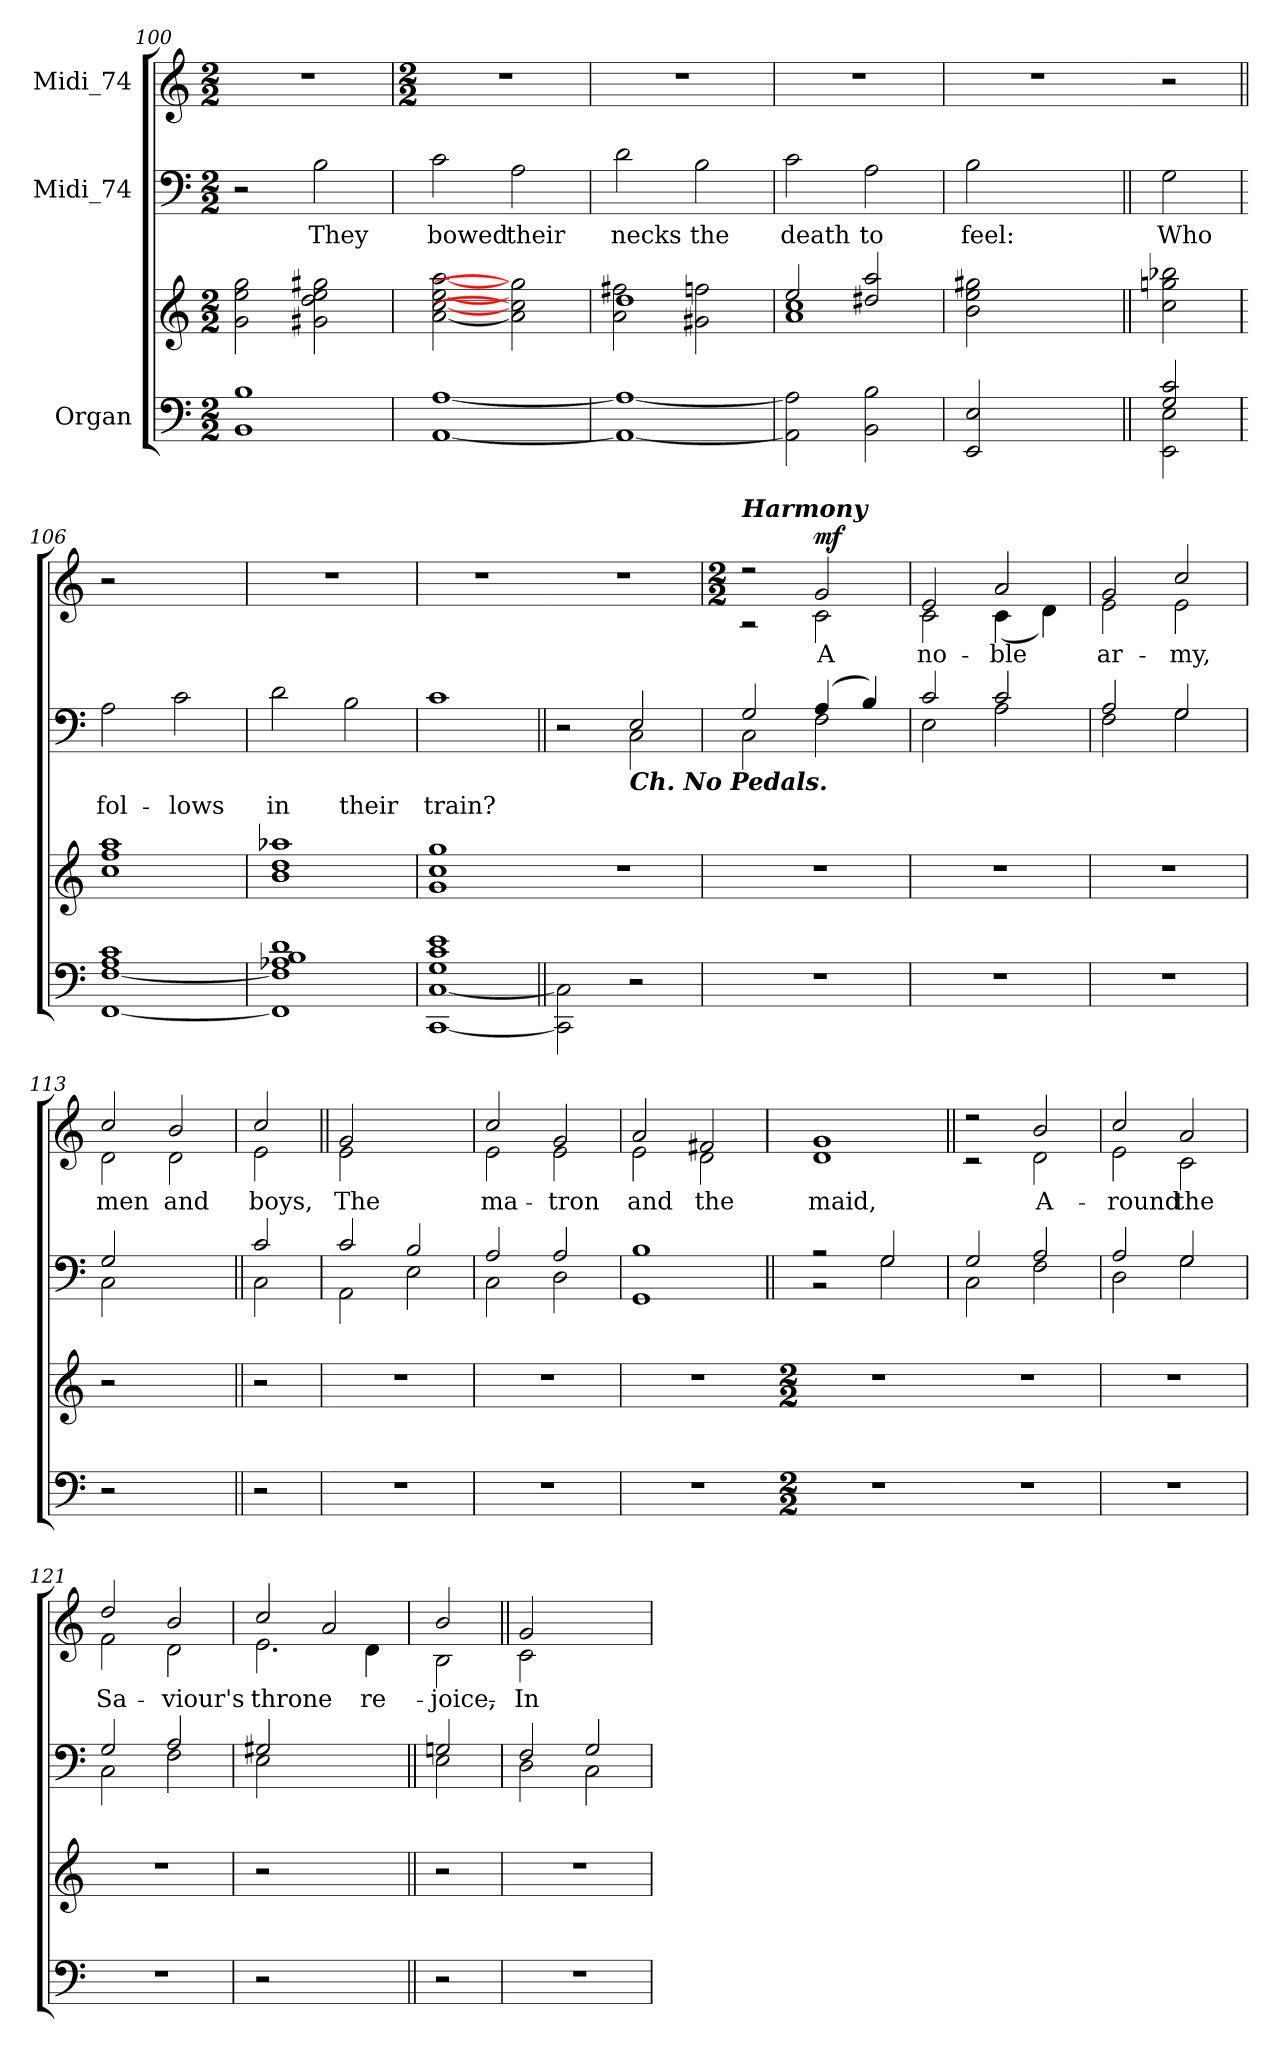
**kern	**kern	**kern	**text	**kern	**text	**dynam
*part3	*part3	*part2	*part2	*part1	*part1	*part1
*staff4	*staff3	*staff2	*staff2	*staff1	*staff1	*staff1
*I"Organ	*	*I"Midi_74	*	*I"Midi_74	*	*
!!LO:LB:g=z
*clefF4	*clefG2	*clefF4	*	*clefG2	*	*
*k[]	*k[]	*k[]	*	*k[]	*	*
*C:	*C:	*C:	*	*C:	*	*
*M2/2	*M2/2	*M2/2	*	*M2/2	*	*
=100	=100	=100	=100	=100	=100	=100
*^	*^	*	*	*	*	*
1ryy	1BB\ 1B\	1ryy	2g\ 2ee\ 2gg\	2r	.	1r	.	.
!	!	!	!	!	!LO:LY:b	!	!	!
.	.	.	2g#X\ 2dd\ 2ee\ 2gg#X\	2B	They	.	.	.
!!LO:LB:g=z
=101	=101	=101	=101	=101	=101	=101	=101	=101
*	*	*	*	*	*	*M2/2	*	*
!	!	!	!	!	!LO:LY:b	!	!	!
1ryy	[1AA\ [1A\	1ryy	[2a\ [2cc\ [2ee\ [2aa\	2c	bowed	1r	.	.
!	!	!	!	!	!LO:LY:b	!	!	!
.	.	.	2a\] 2cc#\] 2gg\]	2A	their	.	.	.
=102	=102	=102	=102	=102	=102	=102	=102	=102
!	!	!	!	!	!LO:LY:b	!	!	!
1ryy	1AA\_ 1A\_	1dd/	2a\ 2ff#X\	2d	necks	1r	.	.
!	!	!	!	!	!LO:LY:b	!	!	!
.	.	.	2g#X\ 2ffn\	2B	the	.	.	.
=103	=103	=103	=103	=103	=103	=103	=103	=103
!	!	!	!	!	!LO:LY:b	!	!	!
1ryy	2AA\] 2A\]	2ee/	1a\ 1cc\	2c	death	1r	.	.
!	!	!	!	!	!LO:LY:b	!	!	!
.	2BB\ 2B\	2dd#X/ 2aa/	.	2A	to	.	.	.
=104	=104	=104	=104	=104	=104	=104	=104	=104
!	!	!	!	!	!LO:LY:b	!	!	!
2EE/ 2E/	2ryy	2ryy	2b\ 2ee\ 2gg#X\	2B	feel:	1r	.	.
2ryy	2ryy	2ryy	2ryy	2ryy	.	.	.	.
=105||	=105||	=105||	=105||	=105||	=105	=105	=105	=105
!	!	!	!	!	!LO:LY:b	!	!	!
2G/ 2c/	2EE\ 2E\	2ryy	2cc\ 2ggn\ 2bb-X\	2G	Who	2r	.	.
=106	=106	=106	=106	=106	=106||	=106||	=106||	=106||
!	!	!	!	!	!LO:LY:b	!	!	!
1A/ 1c/	[1FF\ [1F\	1ryy	1cc\ 1ff\ 1aa\	2A	fol-	2r	.	.
!	!	!	!	!	!LO:LY:b	!	!	!
.	.	.	.	2c	-lows	2ryy	.	.
=107	=107	=107	=107	=107	=107	=107	=107	=107
!	!	!	!	!	!LO:LY:b	!	!	!
1A-X/ 1B/ 1d/	1FF\] 1F\]	1ryy	1b\ 1dd\ 1aa-X\	2d	in	1r	.	.
!	!	!	!	!	!LO:LY:b	!	!	!
.	.	.	.	2B	their	.	.	.
=108	=108	=108	=108	=108	=108	=108	=108	=108
!	!	!	!	!	!LO:LY:b	!	!	!
1G/ 1c/ 1e/	[1CC\ [1C\	1ryy	1g\ 1cc\ 1gg\	1c	train?	1r	.	.
*v	*v	*	*	*	*	*	*	*
*	*v	*v	*	*	*	*	*
!!LO:LB:g=z
=109||	=109||	=109||	=109	=109	=109	=109
*	*	*^	*	*	*	*
2CC\] 2C\]	1r	2r	2ryy	.	1r	.	.
!	!	!LO:TX:b:Bi:t=Ch. No Pedals.	!	!	!	!	!
2r	.	2E/	2C\	.	.	.	.
!!LO:LB:g=z
=110	=110	=110	=110	=110	=110	=110	=110
*	*	*	*	*	*k[]	*	*
*	*	*	*	*	*C:	*	*
*	*	*	*	*	*M2/2	*	*
*	*	*	*	*	*^	*	*
!	!	!	!	!	!LO:TX:a:Bi:t=Harmony	!	!	!
1r	1r	2G/	2C\	.	2r	2r	.	.
!	!	!	!	!	!	!	!LO:LY:b	!LO:DY:b
.	.	(>4A/	2F\	.	2g/	2c\	A	mf
.	.	4B/)	.	.	.	.	.	.
=111	=111	=111	=111	=111	=111	=111	=111	=111
!	!	!	!	!	!	!	!LO:LY:b	!
1r	1r	2c/	2E\	.	2e/	2c\	no-	.
!	!	!	!	!	!	!	!LO:LY:b	!
.	.	2c/	2A\	.	2a/	(<4c\	-ble	.
.	.	.	.	.	.	4d\)	.	.
=112	=112	=112	=112	=112	=112	=112	=112	=112
!	!	!	!	!	!	!	!LO:LY:b	!
1r	1r	2A/	2F\	.	2g/	2e\	ar-	.
!	!	!	!	!	!	!	!LO:LY:b	!
.	.	2G/	2G\	.	2cc/	2e\	-my,	.
=113	=113	=113	=113	=113	=113	=113	=113	=113
!	!	!	!	!	!	!	!LO:LY:b	!
2r	2r	2G/	2C\	.	2cc/	2d\	men	.
!	!	!	!	!	!	!	!LO:LY:b	!
2ryy	2ryy	2ryy	2ryy	.	2b/	2d\	and	.
=114||	=114||	=114||	=114||	=114	=114	=114	=114	=114
!	!	!	!	!	!	!	!LO:LY:b	!
2r	2r	2c/	2C\	.	2cc/	2e\	boys,	.
=115	=115	=115	=115	=115||	=115||	=115||	=115||	=115||
!	!	!	!	!	!	!	!LO:LY:b	!
1r	1r	2c/	2AA\	.	2g/	2e\	The	.
.	.	2B/	2E\	.	2ryy	2ryy	.	.
=116	=116	=116	=116	=116	=116	=116	=116	=116
!	!	!	!	!	!	!	!LO:LY:b	!
1r	1r	2A/	2C\	.	2cc/	2e\	ma-	.
!	!	!	!	!	!	!	!LO:LY:b	!
.	.	2A/	2D\	.	2g/	2e\	-tron	.
=117	=117	=117	=117	=117	=117	=117	=117	=117
!	!	!	!	!	!	!	!LO:LY:b	!
1r	1r	1B/	1GG\	.	2a/	2e\	and	.
!	!	!	!	!	!	!	!LO:LY:b	!
.	.	.	.	.	2f#X/	2d\	the	.
!!LO:LB:g=z	!!
=118||	=118||	=118||	=118||	=118	=118	=118	=118	=118
*M2/2	*M2/2	*	*	*	*	*	*	*
!	!	!	!	!	!	!	!LO:LY:b	!
1r	1r	2r	2r	.	1g/	1d\	maid,	.
.	.	2G/	2G\	.	.	.	.	.
!!LO:LB:g=z	!!
=119	=119	=119	=119	=119||	=119||	=119||	=119||	=119||
1r	1r	2G/	2C\	.	2r	2r	.	.
!	!	!	!	!	!	!	!LO:LY:b	!
.	.	2A/	2F\	.	2b/	2d\	A-	.
=120	=120	=120	=120	=120	=120	=120	=120	=120
!	!	!	!	!	!	!	!LO:LY:b	!
1r	1r	2A/	2D\	.	2cc/	2e\	-round	.
!	!	!	!	!	!	!	!LO:LY:b	!
.	.	2G/	2G\	.	2a/	2c\	the	.
=121	=121	=121	=121	=121	=121	=121	=121	=121
!	!	!	!	!	!	!	!LO:LY:b	!
1r	1r	2G/	2C\	.	2dd/	2f\	Sa-	.
!	!	!	!	!	!	!	!LO:LY:b	!
.	.	2A/	2F\	.	2b/	2d\	-viour's	.
=122	=122	=122	=122	=122	=122	=122	=122	=122
!	!	!	!	!	!	!	!LO:LY:b	!
2r	2r	2G#X/	2E\	.	2cc/	2.e\	throne	.
2ryy	2ryy	2ryy	2ryy	.	2a/	.	.	.
!	!	!	!	!	!	!	!LO:LY:b	!
.	.	.	.	.	.	4d\	re-	.
=123||	=123||	=123||	=123||	=123	=123	=123	=123	=123
!	!	!	!	!	!	!	!LO:LY:b	!
2r	2r	2Gn/	2E\	.	2b/	2B\	-joice,	.
=124	=124	=124	=124	=124||	=124||	=124||	=124||	=124||
!	!	!	!	!	!	!	!LO:LY:b	!
1r	1r	2F/	2D\	.	2g/	2c\	In	.
.	.	2G/	2C\	.	2ryy	2ryy	.	.
*	*	*v	*v	*	*	*	*	*
*	*	*	*	*v	*v	*	*
=	=	=	=	=	=	=
*-	*-	*-	*-	*-	*-	*-
